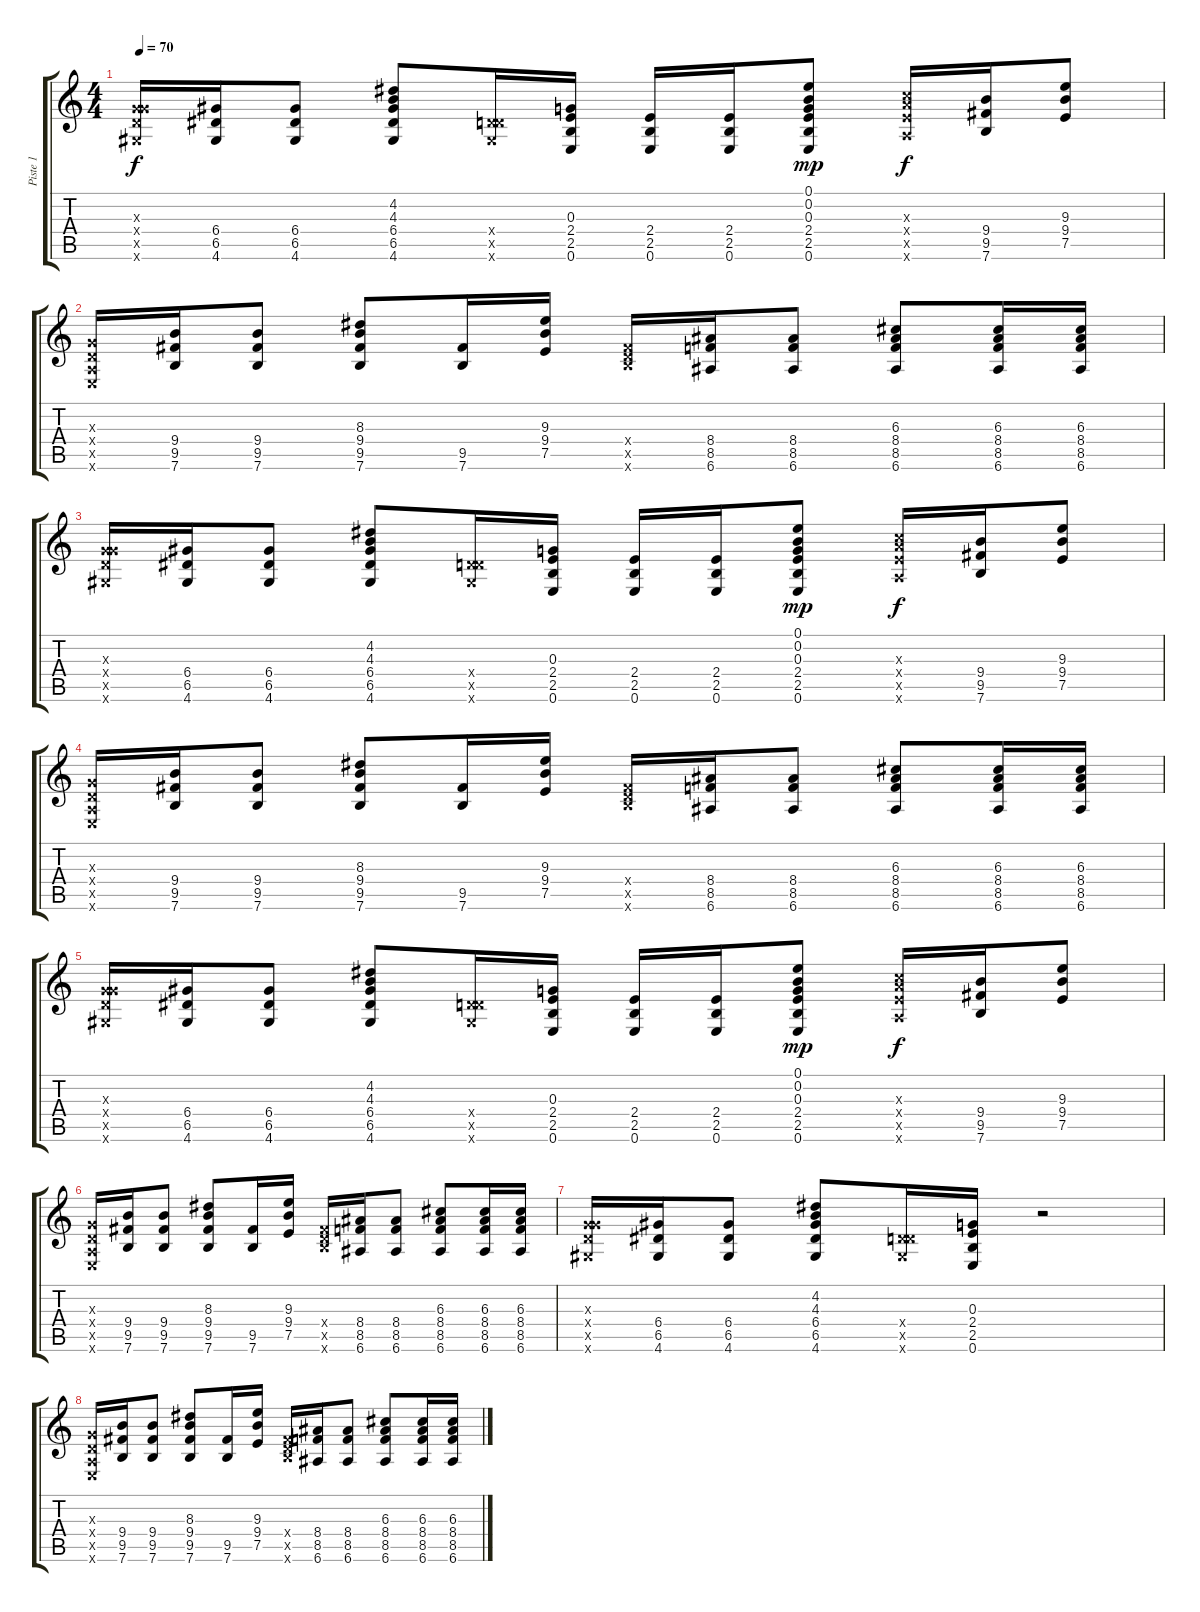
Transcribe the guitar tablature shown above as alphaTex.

\track ("Piste 1" "Piste 1") {instrument acousticguitarsteel}
\staff {score tabs}
\tuning (E4 B3 G3 D3 A2 E2) {hide}
\ts (4 4)
\tempo 70
\clef g2
\ks c
(0.3{x} 5.4{x} 5.5{x} 4.6{x}).16{dy f} (6.4 6.5 4.6).16 (6.4 6.5 4.6).8 (4.2 4.3 6.4 6.5 4.6).8 (0.4{x} 5.5{x} 4.6{x}).16 (0.3 2.4 2.5 0.6).16 (2.4 2.5 0.6).16 (2.4 2.5 0.6).16 (0.1 0.2 0.3 2.4 2.5 0.6).8{dy mp} (5.3{x} 7.4{x} 7.5{x} 5.6{x}).16{dy f} (9.4 9.5 7.6).16 (9.3 9.4 7.5).8 |
\section ("" "")
(0.3{x} 0.4{x} 0.5{x} 0.6{x}).16 (9.4 9.5 7.6).16 (9.4 9.5 7.6).8 (8.3 9.4 9.5 7.6).8 (9.5 7.6).16 (9.3 9.4 7.5).16 (0.4{x} 9.5{x} 7.6{x}).16 (8.4 8.5 6.6).16 (8.4 8.5 6.6).8 (6.3 8.4 8.5 6.6).8 (6.3 8.4 8.5 6.6).16 (6.3 8.4 8.5 6.6).16 |
(0.3{x} 5.4{x} 5.5{x} 4.6{x}).16 (6.4 6.5 4.6).16 (6.4 6.5 4.6).8 (4.2 4.3 6.4 6.5 4.6).8 (0.4{x} 5.5{x} 4.6{x}).16 (0.3 2.4 2.5 0.6).16 (2.4 2.5 0.6).16 (2.4 2.5 0.6).16 (0.1 0.2 0.3 2.4 2.5 0.6).8{dy mp} (5.3{x} 7.4{x} 7.5{x} 5.6{x}).16{dy f} (9.4 9.5 7.6).16 (9.3 9.4 7.5).8 |
(0.3{x} 0.4{x} 0.5{x} 0.6{x}).16 (9.4 9.5 7.6).16 (9.4 9.5 7.6).8 (8.3 9.4 9.5 7.6).8 (9.5 7.6).16 (9.3 9.4 7.5).16 (0.4{x} 9.5{x} 7.6{x}).16 (8.4 8.5 6.6).16 (8.4 8.5 6.6).8 (6.3 8.4 8.5 6.6).8 (6.3 8.4 8.5 6.6).16 (6.3 8.4 8.5 6.6).16 |
(0.3{x} 5.4{x} 5.5{x} 4.6{x}).16 (6.4 6.5 4.6).16 (6.4 6.5 4.6).8 (4.2 4.3 6.4 6.5 4.6).8 (0.4{x} 5.5{x} 4.6{x}).16 (0.3 2.4 2.5 0.6).16 (2.4 2.5 0.6).16 (2.4 2.5 0.6).16 (0.1 0.2 0.3 2.4 2.5 0.6).8{dy mp} (5.3{x} 7.4{x} 7.5{x} 5.6{x}).16{dy f} (9.4 9.5 7.6).16 (9.3 9.4 7.5).8 |
\section ("" "")
(0.3{x} 0.4{x} 0.5{x} 0.6{x}).16 (9.4 9.5 7.6).16 (9.4 9.5 7.6).8 (8.3 9.4 9.5 7.6).8 (9.5 7.6).16 (9.3 9.4 7.5).16 (0.4{x} 9.5{x} 7.6{x}).16 (8.4 8.5 6.6).16 (8.4 8.5 6.6).8 (6.3 8.4 8.5 6.6).8 (6.3 8.4 8.5 6.6).16 (6.3 8.4 8.5 6.6).16 |
(0.3{x} 5.4{x} 5.5{x} 4.6{x}).16 (6.4 6.5 4.6).16 (6.4 6.5 4.6).8 (4.2 4.3 6.4 6.5 4.6).8 (0.4{x} 5.5{x} 4.6{x}).16 (0.3 2.4 2.5 0.6).16 r.2 |
\section ("" "")
(0.3{x} 0.4{x} 0.5{x} 0.6{x}).16 (9.4 9.5 7.6).16 (9.4 9.5 7.6).8 (8.3 9.4 9.5 7.6).8 (9.5 7.6).16 (9.3 9.4 7.5).16 (0.4{x} 9.5{x} 7.6{x}).16 (8.4 8.5 6.6).16 (8.4 8.5 6.6).8 (6.3 8.4 8.5 6.6).8 (6.3 8.4 8.5 6.6).16 (6.3 8.4 8.5 6.6).16
